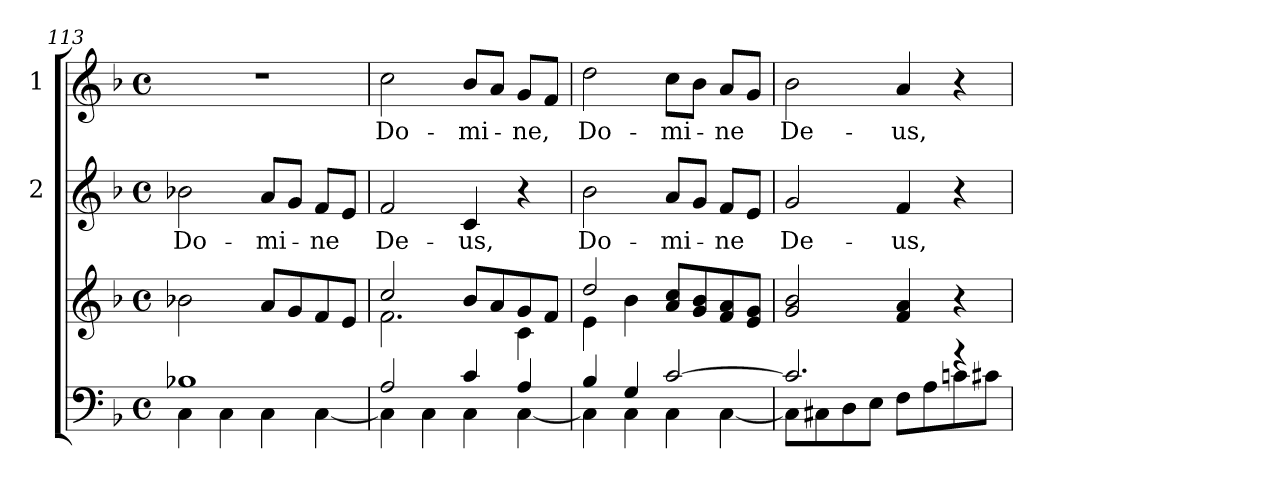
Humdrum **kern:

**kern	**kern	**kern	**text	**kern	**text
*part3	*part3	*part2	*part2	*part1	*part1
*staff4	*staff3	*staff2	*staff2	*staff1	*staff1
*	*	*I"2	*	*I"1	*
*clefF4	*clefG2	*clefG2	*	*clefG2	*
*k[b-]	*k[b-]	*k[b-]	*	*k[b-]	*
*F:	*F:	*F:	*	*F:	*
*M4/4	*M4/4	*M4/4	*	*M4/4	*
*met(c)	*met(c)	*met(c)	*	*met(c)	*
=113	=113	=113	=113	=113	=113
*^	*	*	*	*	*
!	!	!	!	!LO:LY:b	!	!
1B-X	4C\	2b-X\	2b-X\	Do-	1r	.
.	4C\	.	.	.	.	.
!	!	!	!	!LO:LY:b	!	!
.	4C\	8a/L	8a/L	-mi-	.	.
.	.	8g/	8g/J	.	.	.
!	!	!	!	!LO:LY:b	!	!
.	[<4C\	8f/	8f/L	-ne	.	.
.	.	8e/J	8e/J	.	.	.
=114	=114	=114	=114	=114	=114	=114
*	*	*^	*	*	*	*
!	!	!	!	!	!LO:LY:b	!	!LO:LY:b
2A/	4C\]	2cc/	2.f\	2f/	De-	2cc\	Do-
.	4C\	.	.	.	.	.	.
!	!	!	!	!	!LO:LY:b	!	!LO:LY:b
4c/	4C\	8b-/L	.	4c/	-us,	8b-/L	-mi-
.	.	8a/	.	.	.	8a/J	.
!	!	!	!	!	!	!	!LO:LY:b
4A/	[<4C\	8g/	4c\	4r	.	8g/L	-ne,
.	.	8f/J	.	.	.	8f/J	.
=115	=115	=115	=115	=115	=115	=115	=115
!	!	!	!	!	!LO:LY:b	!	!LO:LY:b
4B-/	4C\]	2dd/	4e\	2b-\	Do-	2dd\	Do-
4G/	4C\	.	4b-\	.	.	.	.
!	!	!	!	!	!LO:LY:b	!	!LO:LY:b
[>2c/	4C\	8a/ 8cc/L	2ryy	8a/L	-mi-	8cc\L	-mi-
.	.	8g/ 8b-/	.	8g/J	.	8b-\J	.
!	!	!	!	!	!LO:LY:b	!	!LO:LY:b
.	[<4C\	8f/ 8a/	.	8f/L	-ne	8a/L	-ne
.	.	8e/ 8g/J	.	8e/J	.	8g/J	.
*	*	*v	*v	*	*	*	*
!!LO:PB:g=z
=116	=116	=116	=116	=116	=116	=116
!	!	!	!	!LO:LY:b	!	!LO:LY:b
2.c/]	8C\L]	2g/ 2b-/	2g/	De-	2b-\	De-
.	8C#X\	.	.	.	.	.
.	8D\	.	.	.	.	.
.	8E\J	.	.	.	.	.
!	!	!	!	!LO:LY:b	!	!LO:LY:b
.	8F\L	4f/ 4a/	4f/	-us,	4a/	-us,
.	8A\	.	.	.	.	.
4rg	8cn\	4r	4r	.	4r	.
.	8c#X\J	.	.	.	.	.
*v	*v	*	*	*	*	*
=	=	=	=	=	=
*-	*-	*-	*-	*-	*-
